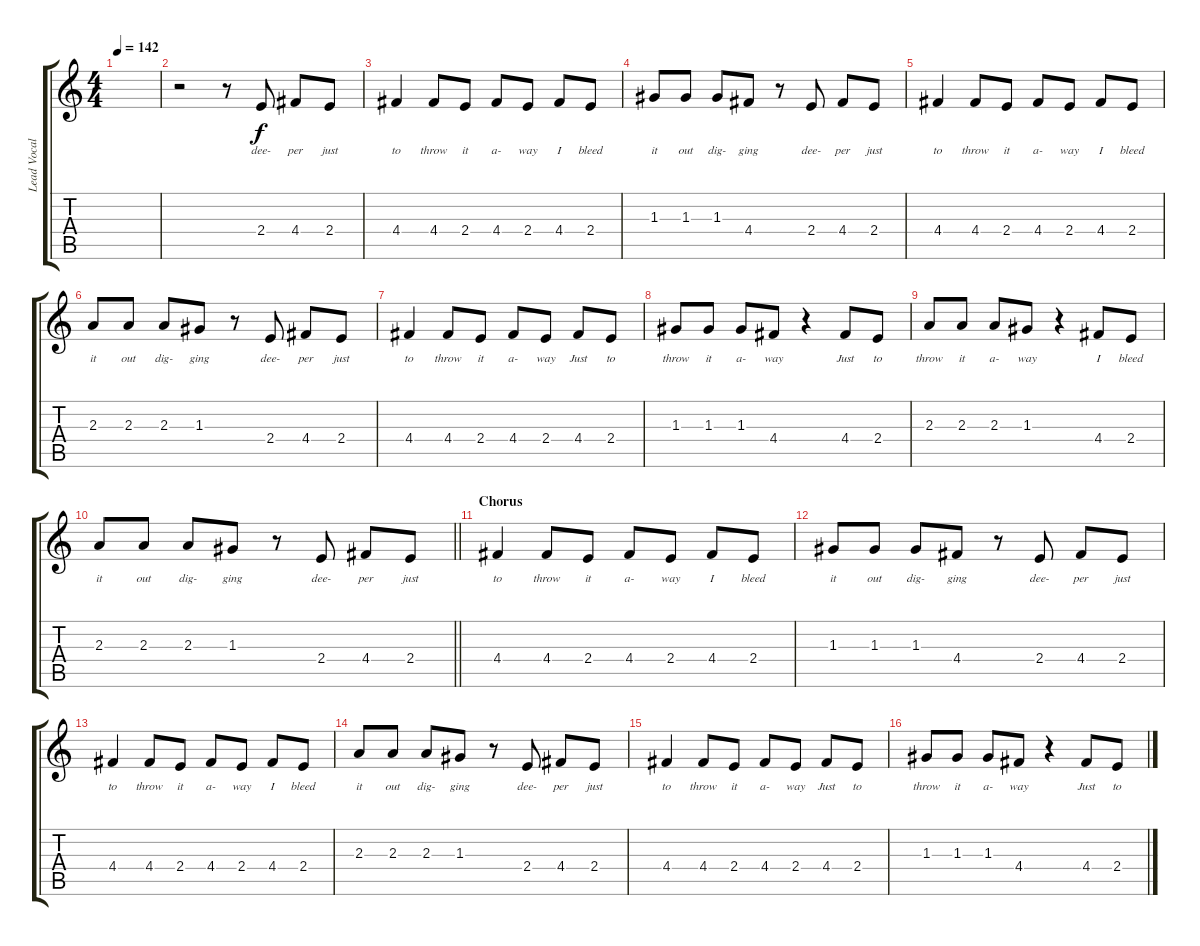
\track ("Lead Vocals" "Lead Vocal") {instrument overdrivenguitar}
\staff {score tabs}
\tuning (E4 B3 G3 D3 A2 E2) {hide}
\ts (4 4)
\tempo 142
\clef g2
\ks c
|
r.2 r.8 2.4.8{lyrics (0 "dee-") lyrics (1 "") lyrics (2 "") lyrics (3 "") lyrics (4 "")} 4.4.8{lyrics (0 "per") lyrics (1 "") lyrics (2 "") lyrics (3 "") lyrics (4 "")} 2.4.8{lyrics (0 "just") lyrics (1 "") lyrics (2 "") lyrics (3 "") lyrics (4 "")} |
4.4.4{lyrics (0 "to") lyrics (1 "") lyrics (2 "") lyrics (3 "") lyrics (4 "")} 4.4.8{lyrics (0 "throw") lyrics (1 "") lyrics (2 "") lyrics (3 "") lyrics (4 "")} 2.4.8{lyrics (0 "it") lyrics (1 "") lyrics (2 "") lyrics (3 "") lyrics (4 "")} 4.4.8{lyrics (0 "a-") lyrics (1 "") lyrics (2 "") lyrics (3 "") lyrics (4 "")} 2.4.8{lyrics (0 "way") lyrics (1 "") lyrics (2 "") lyrics (3 "") lyrics (4 "")} 4.4.8{lyrics (0 "I") lyrics (1 "") lyrics (2 "") lyrics (3 "") lyrics (4 "")} 2.4.8{lyrics (0 "bleed") lyrics (1 "") lyrics (2 "") lyrics (3 "") lyrics (4 "")} |
1.3.8{lyrics (0 "it") lyrics (1 "") lyrics (2 "") lyrics (3 "") lyrics (4 "")} 1.3.8{lyrics (0 "out") lyrics (1 "") lyrics (2 "") lyrics (3 "") lyrics (4 "")} 1.3.8{lyrics (0 "dig-") lyrics (1 "") lyrics (2 "") lyrics (3 "") lyrics (4 "")} 4.4.8{lyrics (0 "ging") lyrics (1 "") lyrics (2 "") lyrics (3 "") lyrics (4 "")} r.8 2.4.8{lyrics (0 "dee-") lyrics (1 "") lyrics (2 "") lyrics (3 "") lyrics (4 "")} 4.4.8{lyrics (0 "per") lyrics (1 "") lyrics (2 "") lyrics (3 "") lyrics (4 "")} 2.4.8{lyrics (0 "just") lyrics (1 "") lyrics (2 "") lyrics (3 "") lyrics (4 "")} |
4.4.4{lyrics (0 "to") lyrics (1 "") lyrics (2 "") lyrics (3 "") lyrics (4 "")} 4.4.8{lyrics (0 "throw") lyrics (1 "") lyrics (2 "") lyrics (3 "") lyrics (4 "")} 2.4.8{lyrics (0 "it") lyrics (1 "") lyrics (2 "") lyrics (3 "") lyrics (4 "")} 4.4.8{lyrics (0 "a-") lyrics (1 "") lyrics (2 "") lyrics (3 "") lyrics (4 "")} 2.4.8{lyrics (0 "way") lyrics (1 "") lyrics (2 "") lyrics (3 "") lyrics (4 "")} 4.4.8{lyrics (0 "I") lyrics (1 "") lyrics (2 "") lyrics (3 "") lyrics (4 "")} 2.4.8{lyrics (0 "bleed") lyrics (1 "") lyrics (2 "") lyrics (3 "") lyrics (4 "")} |
2.3.8{lyrics (0 "it") lyrics (1 "") lyrics (2 "") lyrics (3 "") lyrics (4 "")} 2.3.8{lyrics (0 "out") lyrics (1 "") lyrics (2 "") lyrics (3 "") lyrics (4 "")} 2.3.8{lyrics (0 "dig-") lyrics (1 "") lyrics (2 "") lyrics (3 "") lyrics (4 "")} 1.3.8{lyrics (0 "ging") lyrics (1 "") lyrics (2 "") lyrics (3 "") lyrics (4 "")} r.8 2.4.8{lyrics (0 "dee-") lyrics (1 "") lyrics (2 "") lyrics (3 "") lyrics (4 "")} 4.4.8{lyrics (0 "per") lyrics (1 "") lyrics (2 "") lyrics (3 "") lyrics (4 "")} 2.4.8{lyrics (0 "just") lyrics (1 "") lyrics (2 "") lyrics (3 "") lyrics (4 "")} |
4.4.4{lyrics (0 "to") lyrics (1 "") lyrics (2 "") lyrics (3 "") lyrics (4 "")} 4.4.8{lyrics (0 "throw") lyrics (1 "") lyrics (2 "") lyrics (3 "") lyrics (4 "")} 2.4.8{lyrics (0 "it") lyrics (1 "") lyrics (2 "") lyrics (3 "") lyrics (4 "")} 4.4.8{lyrics (0 "a-") lyrics (1 "") lyrics (2 "") lyrics (3 "") lyrics (4 "")} 2.4.8{lyrics (0 "way") lyrics (1 "") lyrics (2 "") lyrics (3 "") lyrics (4 "")} 4.4.8{lyrics (0 "Just") lyrics (1 "") lyrics (2 "") lyrics (3 "") lyrics (4 "")} 2.4.8{lyrics (0 "to") lyrics (1 "") lyrics (2 "") lyrics (3 "") lyrics (4 "")} |
1.3.8{lyrics (0 "throw") lyrics (1 "") lyrics (2 "") lyrics (3 "") lyrics (4 "")} 1.3.8{lyrics (0 "it") lyrics (1 "") lyrics (2 "") lyrics (3 "") lyrics (4 "")} 1.3.8{lyrics (0 "a-") lyrics (1 "") lyrics (2 "") lyrics (3 "") lyrics (4 "")} 4.4.8{lyrics (0 "way") lyrics (1 "") lyrics (2 "") lyrics (3 "") lyrics (4 "")} r.4 4.4.8{lyrics (0 "Just") lyrics (1 "") lyrics (2 "") lyrics (3 "") lyrics (4 "")} 2.4.8{lyrics (0 "to") lyrics (1 "") lyrics (2 "") lyrics (3 "") lyrics (4 "")} |
2.3.8{lyrics (0 "throw") lyrics (1 "") lyrics (2 "") lyrics (3 "") lyrics (4 "")} 2.3.8{lyrics (0 "it") lyrics (1 "") lyrics (2 "") lyrics (3 "") lyrics (4 "")} 2.3.8{lyrics (0 "a-") lyrics (1 "") lyrics (2 "") lyrics (3 "") lyrics (4 "")} 1.3.8{lyrics (0 "way") lyrics (1 "") lyrics (2 "") lyrics (3 "") lyrics (4 "")} r.4 4.4.8{lyrics (0 "I") lyrics (1 "") lyrics (2 "") lyrics (3 "") lyrics (4 "")} 2.4.8{lyrics (0 "bleed") lyrics (1 "") lyrics (2 "") lyrics (3 "") lyrics (4 "")} |
\barLineRight lightlight
2.3.8{lyrics (0 "it") lyrics (1 "") lyrics (2 "") lyrics (3 "") lyrics (4 "")} 2.3.8{lyrics (0 "out") lyrics (1 "") lyrics (2 "") lyrics (3 "") lyrics (4 "")} 2.3.8{lyrics (0 "dig-") lyrics (1 "") lyrics (2 "") lyrics (3 "") lyrics (4 "")} 1.3.8{lyrics (0 "ging") lyrics (1 "") lyrics (2 "") lyrics (3 "") lyrics (4 "")} r.8 2.4.8{lyrics (0 "dee-") lyrics (1 "") lyrics (2 "") lyrics (3 "") lyrics (4 "")} 4.4.8{lyrics (0 "per") lyrics (1 "") lyrics (2 "") lyrics (3 "") lyrics (4 "")} 2.4.8{lyrics (0 "just") lyrics (1 "") lyrics (2 "") lyrics (3 "") lyrics (4 "")} |
\section ("" "Chorus")
4.4.4{lyrics (0 "to") lyrics (1 "") lyrics (2 "") lyrics (3 "") lyrics (4 "")} 4.4.8{lyrics (0 "throw") lyrics (1 "") lyrics (2 "") lyrics (3 "") lyrics (4 "")} 2.4.8{lyrics (0 "it") lyrics (1 "") lyrics (2 "") lyrics (3 "") lyrics (4 "")} 4.4.8{lyrics (0 "a-") lyrics (1 "") lyrics (2 "") lyrics (3 "") lyrics (4 "")} 2.4.8{lyrics (0 "way") lyrics (1 "") lyrics (2 "") lyrics (3 "") lyrics (4 "")} 4.4.8{lyrics (0 "I") lyrics (1 "") lyrics (2 "") lyrics (3 "") lyrics (4 "")} 2.4.8{lyrics (0 "bleed") lyrics (1 "") lyrics (2 "") lyrics (3 "") lyrics (4 "")} |
1.3.8{lyrics (0 "it") lyrics (1 "") lyrics (2 "") lyrics (3 "") lyrics (4 "")} 1.3.8{lyrics (0 "out") lyrics (1 "") lyrics (2 "") lyrics (3 "") lyrics (4 "")} 1.3.8{lyrics (0 "dig-") lyrics (1 "") lyrics (2 "") lyrics (3 "") lyrics (4 "")} 4.4.8{lyrics (0 "ging") lyrics (1 "") lyrics (2 "") lyrics (3 "") lyrics (4 "")} r.8 2.4.8{lyrics (0 "dee-") lyrics (1 "") lyrics (2 "") lyrics (3 "") lyrics (4 "")} 4.4.8{lyrics (0 "per") lyrics (1 "") lyrics (2 "") lyrics (3 "") lyrics (4 "")} 2.4.8{lyrics (0 "just") lyrics (1 "") lyrics (2 "") lyrics (3 "") lyrics (4 "")} |
4.4.4{lyrics (0 "to") lyrics (1 "") lyrics (2 "") lyrics (3 "") lyrics (4 "")} 4.4.8{lyrics (0 "throw") lyrics (1 "") lyrics (2 "") lyrics (3 "") lyrics (4 "")} 2.4.8{lyrics (0 "it") lyrics (1 "") lyrics (2 "") lyrics (3 "") lyrics (4 "")} 4.4.8{lyrics (0 "a-") lyrics (1 "") lyrics (2 "") lyrics (3 "") lyrics (4 "")} 2.4.8{lyrics (0 "way") lyrics (1 "") lyrics (2 "") lyrics (3 "") lyrics (4 "")} 4.4.8{lyrics (0 "I") lyrics (1 "") lyrics (2 "") lyrics (3 "") lyrics (4 "")} 2.4.8{lyrics (0 "bleed") lyrics (1 "") lyrics (2 "") lyrics (3 "") lyrics (4 "")} |
2.3.8{lyrics (0 "it") lyrics (1 "") lyrics (2 "") lyrics (3 "") lyrics (4 "")} 2.3.8{lyrics (0 "out") lyrics (1 "") lyrics (2 "") lyrics (3 "") lyrics (4 "")} 2.3.8{lyrics (0 "dig-") lyrics (1 "") lyrics (2 "") lyrics (3 "") lyrics (4 "")} 1.3.8{lyrics (0 "ging") lyrics (1 "") lyrics (2 "") lyrics (3 "") lyrics (4 "")} r.8 2.4.8{lyrics (0 "dee-") lyrics (1 "") lyrics (2 "") lyrics (3 "") lyrics (4 "")} 4.4.8{lyrics (0 "per") lyrics (1 "") lyrics (2 "") lyrics (3 "") lyrics (4 "")} 2.4.8{lyrics (0 "just") lyrics (1 "") lyrics (2 "") lyrics (3 "") lyrics (4 "")} |
4.4.4{lyrics (0 "to") lyrics (1 "") lyrics (2 "") lyrics (3 "") lyrics (4 "")} 4.4.8{lyrics (0 "throw") lyrics (1 "") lyrics (2 "") lyrics (3 "") lyrics (4 "")} 2.4.8{lyrics (0 "it") lyrics (1 "") lyrics (2 "") lyrics (3 "") lyrics (4 "")} 4.4.8{lyrics (0 "a-") lyrics (1 "") lyrics (2 "") lyrics (3 "") lyrics (4 "")} 2.4.8{lyrics (0 "way") lyrics (1 "") lyrics (2 "") lyrics (3 "") lyrics (4 "")} 4.4.8{lyrics (0 "Just") lyrics (1 "") lyrics (2 "") lyrics (3 "") lyrics (4 "")} 2.4.8{lyrics (0 "to") lyrics (1 "") lyrics (2 "") lyrics (3 "") lyrics (4 "")} |
1.3.8{lyrics (0 "throw") lyrics (1 "") lyrics (2 "") lyrics (3 "") lyrics (4 "")} 1.3.8{lyrics (0 "it") lyrics (1 "") lyrics (2 "") lyrics (3 "") lyrics (4 "")} 1.3.8{lyrics (0 "a-") lyrics (1 "") lyrics (2 "") lyrics (3 "") lyrics (4 "")} 4.4.8{lyrics (0 "way") lyrics (1 "") lyrics (2 "") lyrics (3 "") lyrics (4 "")} r.4 4.4.8{lyrics (0 "Just") lyrics (1 "") lyrics (2 "") lyrics (3 "") lyrics (4 "")} 2.4.8{lyrics (0 "to") lyrics (1 "") lyrics (2 "") lyrics (3 "") lyrics (4 "")}
